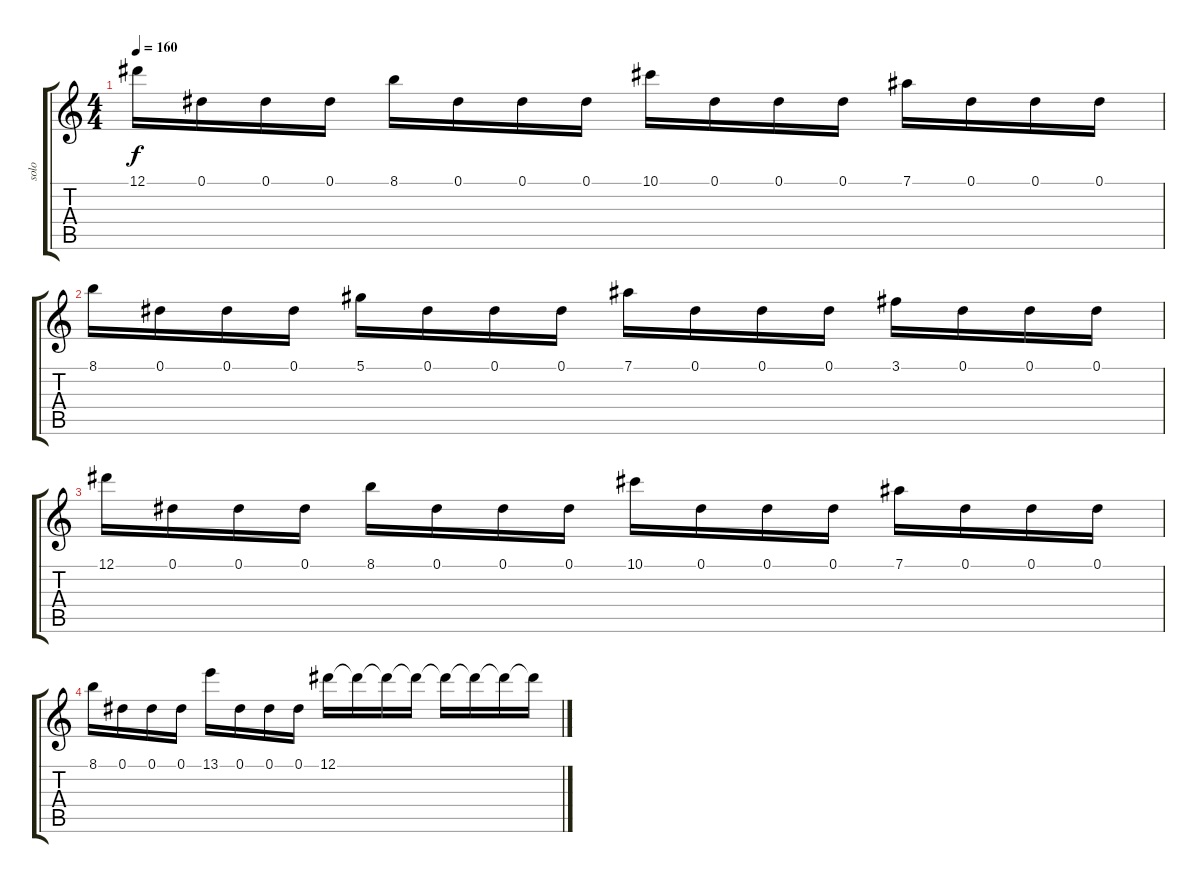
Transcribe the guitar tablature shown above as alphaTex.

\track ("solo" "solo") {instrument distortionguitar}
\staff {score tabs}
\tuning (Eb4 Bb3 Gb3 Db3 Ab2 Eb2) {hide}
\ts (4 4)
\tempo 160
\clef g2
\ks c
12.1.16{dy f} 0.1.16 0.1.16 0.1.16 8.1.16 0.1.16 0.1.16 0.1.16 10.1.16 0.1.16 0.1.16 0.1.16 7.1.16 0.1.16 0.1.16 0.1.16 |
8.1.16 0.1.16 0.1.16 0.1.16 5.1.16 0.1.16 0.1.16 0.1.16 7.1.16 0.1.16 0.1.16 0.1.16 3.1.16 0.1.16 0.1.16 0.1.16 |
12.1.16 0.1.16 0.1.16 0.1.16 8.1.16 0.1.16 0.1.16 0.1.16 10.1.16 0.1.16 0.1.16 0.1.16 7.1.16 0.1.16 0.1.16 0.1.16 |
8.1.16 0.1.16 0.1.16 0.1.16 13.1.16 0.1.16 0.1.16 0.1.16 12.1.16 12.1{t}.16 12.1{t}.16 12.1{t}.16 12.1{t}.16 12.1{t}.16 12.1{t}.16 12.1{t}.16
